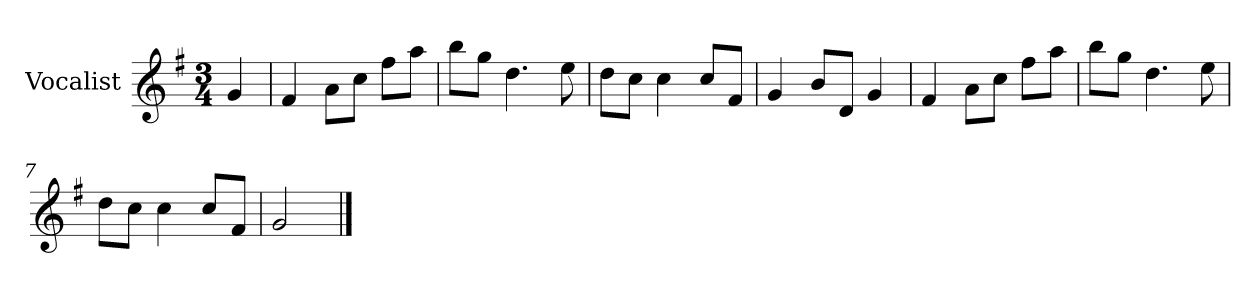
**kern
*part1
*staff1
*I"Vocalist
*k[f#]
*G:
*M3/4
=
4g
=1
4f#
8aL
8ccJ
8ff#L
8aaJ
=2
8bbL
8ggJ
4.dd
8ee
=3
8ddL
8ccJ
4cc
8ccL
8f#J
=4
4g
8bL
8dJ
4g
=5
4f#
8aL
8ccJ
8ff#L
8aaJ
=6
8bbL
8ggJ
4.dd
8ee
=7
8ddL
8ccJ
4cc
8ccL
8f#J
=8
2g
==
*-
